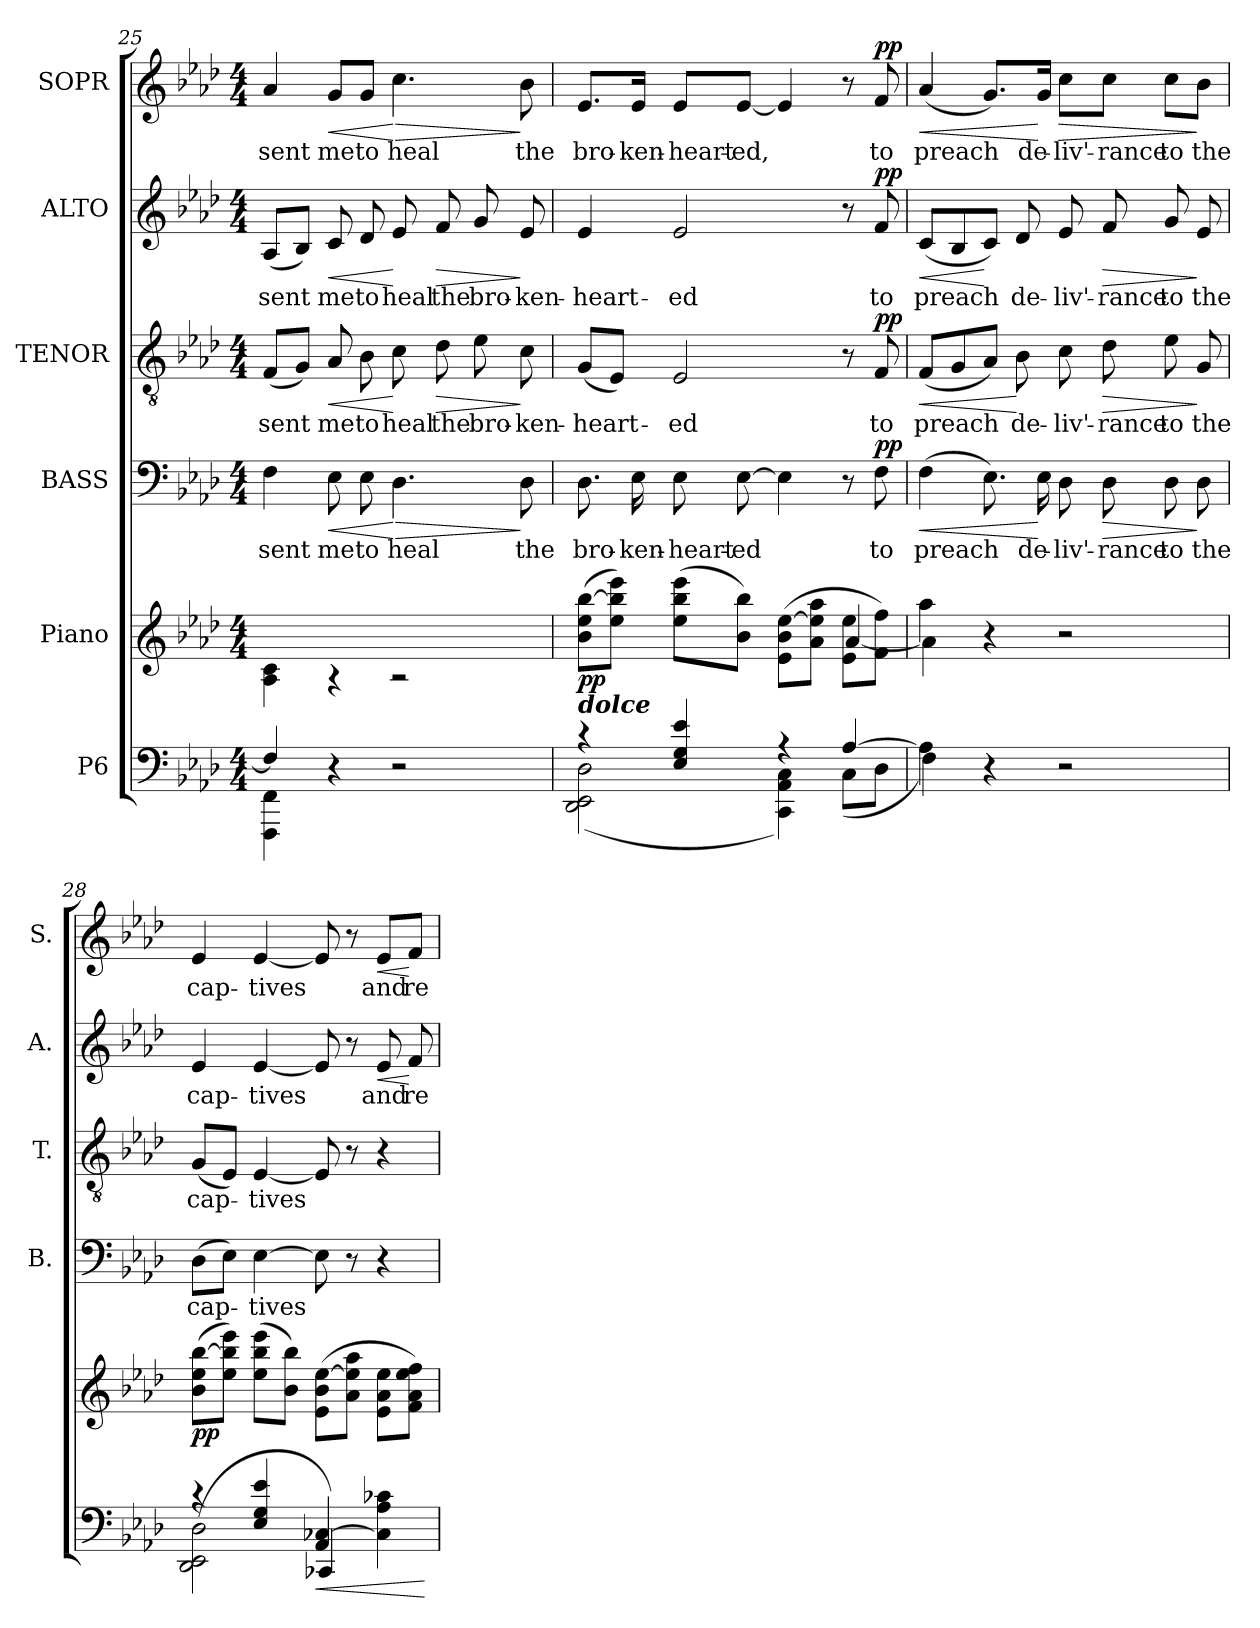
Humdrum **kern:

**kern	**dynam	**kern	**dynam	**kern	**text	**dynam	**kern	**text	**dynam	**kern	**text	**dynam	**kern	**text	**dynam
*part6	*part6	*part5	*part5	*part4	*part4	*part4	*part3	*part3	*part3	*part2	*part2	*part2	*part1	*part1	*part1
*staff6	*staff6	*staff5	*staff5	*staff4	*staff4	*staff4	*staff3	*staff3	*staff3	*staff2	*staff2	*staff2	*staff1	*staff1	*staff1
*I"P6	*	*I"Piano	*	*I"BASS	*	*	*I"TENOR	*	*	*I"ALTO	*	*	*I"SOPR	*	*
*	*	*	*	*I'B.	*	*	*I'T.	*	*	*I'A.	*	*	*I'S.	*	*
*clefF4	*	*clefG2	*	*clefF4	*	*	*clefGv2	*	*	*clefG2	*	*	*clefG2	*	*
*	*	*	*	*	*	*	*ITrd7c12	*	*	*	*	*	*	*	*
*k[b-e-a-d-]	*	*k[b-e-a-d-]	*	*k[b-e-a-d-]	*	*	*k[b-e-a-d-]	*	*	*k[b-e-a-d-]	*	*	*k[b-e-a-d-]	*	*
*A-:	*	*A-:	*	*A-:	*	*	*A-:	*	*	*A-:	*	*	*A-:	*	*
*M4/4	*	*M4/4	*	*M4/4	*	*	*M4/4	*	*	*M4/4	*	*	*M4/4	*	*
=25	=25	=25	=25	=25	=25	=25	=25	=25	=25	=25	=25	=25	=25	=25	=25
*^	*	*^	*	*	*	*	*	*	*	*	*	*	*	*	*
!	!	!	!	!	!	!	!LO:LY:b:color=#000000	!	!	!	!	!	!	!	!	!	!
!	!	!	!	!	!	!	!	!	!	!LO:LY:b:color=#000000	!	!	!	!	!	!	!
!	!	!	!	!	!	!	!	!	!	!	!	!	!LO:LY:b:color=#000000	!	!	!	!
!	!	!	!	!	!	!	!	!	!	!	!	!	!	!	!	!LO:LY:b:color=#000000	!
4Fi/]	4FFFi\ 4FFi	.	1ryy	4A-i\ 4ci	.	4Fi\	sent	.	(8FFi/L	sent	.	(8A-i/L	sent	.	4a-i/	sent	.
.	.	.	.	.	.	.	.	.	8GGi/J)	.	.	8B-i/J)	.	.	.	.	.
!	!	!	!	!	!	!	!LO:LY:b:color=#000000	!LO:HP:b	!	!	!	!	!	!	!	!	!
!	!	!	!	!	!	!	!	!	!	!LO:LY:b:color=#000000	!LO:HP:b	!	!	!	!	!	!
!	!	!	!	!	!	!	!	!	!	!	!	!	!LO:LY:b:color=#000000	!LO:HP:b	!	!	!
!	!	!	!	!	!	!	!	!	!	!	!	!	!	!	!	!LO:LY:b:color=#000000	!LO:HP:b
4r	4ryy	.	.	4r	.	8E-i\	me	<	8AA-i/	me	<	8ci/	me	<	8gi/L	me	<
!	!	!	!	!	!	!	!LO:LY:b:color=#000000	!	!	!	!	!	!	!	!	!	!
!	!	!	!	!	!	!	!	!	!	!LO:LY:b:color=#000000	!	!	!	!	!	!	!
!	!	!	!	!	!	!	!	!	!	!	!	!	!LO:LY:b:color=#000000	!	!	!	!
!	!	!	!	!	!	!	!	!	!	!	!	!	!	!	!	!LO:LY:b:color=#000000	!
.	.	.	.	.	.	8E-i\	to	.	8BB-i\	to	.	8d-i/	to	.	8gi/J	to	.
!	!	!	!	!	!	!	!LO:LY:b:color=#000000	!LO:HP:n=1:b	!	!	!	!	!	!	!	!	!
!	!	!	!	!	!	!	!	!	!	!LO:LY:b:color=#000000	!	!	!	!	!	!	!
!	!	!	!	!	!	!	!	!	!	!	!	!	!LO:LY:b:color=#000000	!	!	!	!
!	!	!	!	!	!	!	!	!	!	!	!	!	!	!	!	!LO:LY:b:color=#000000	!LO:HP:n=1:b
2r	2ryy	.	.	2r	.	4.D-i\	heal	[ >	8Ci\	heal	[	8e-i/	heal	[	4.cci\	heal	[ >
!	!	!	!	!	!	!	!	!	!	!LO:LY:b:color=#000000	!LO:HP:b	!	!	!	!	!	!
!	!	!	!	!	!	!	!	!	!	!	!	!	!LO:LY:b:color=#000000	!LO:HP:b	!	!	!
.	.	.	.	.	.	.	.	.	8D-i\	the	>	8fi/	the	>	.	.	.
!	!	!	!	!	!	!	!	!	!	!LO:LY:b:color=#000000	!	!	!	!	!	!	!
!	!	!	!	!	!	!	!	!	!	!	!	!	!LO:LY:b:color=#000000	!	!	!	!
.	.	.	.	.	.	.	.	.	8E-i\	bro-	.	8gi/	bro-	.	.	.	.
!	!	!	!	!	!	!	!LO:LY:b:color=#000000	!	!	!	!	!	!	!	!	!	!
!	!	!	!	!	!	!	!	!	!	!LO:LY:b:color=#000000	!	!	!	!	!	!	!
!	!	!	!	!	!	!	!	!	!	!	!	!	!LO:LY:b:color=#000000	!	!	!	!
!	!	!	!	!	!	!	!	!	!	!	!	!	!	!	!	!LO:LY:b:color=#000000	!
.	.	.	.	.	.	8D-i\	the	]	8Ci\	-ken -	]	8e-i/	-ken -	]	8b-i\	the	]
!!LO:LB:g=z
=26	=26	=26	=26	=26	=26	=26	=26	=26	=26	=26	=26	=26	=26	=26	=26	=26	=26
!	!	!	!	!	!	!	!LO:LY:b:color=#000000	!	!	!	!	!	!	!	!	!	!
!	!	!	!	!	!	!	!	!	!	!LO:LY:b:color=#000000	!	!	!	!	!	!	!
!	!	!	!	!	!	!	!	!	!	!	!	!	!LO:LY:b:color=#000000	!	!	!	!
!	!	!	!LO:TX:b:Bi:t=dolce	!	!	!	!	!	!	!	!	!	!	!	!	!	!
!	!	!	!	!	!	!	!	!	!	!	!	!	!	!	!	!LO:LY:b:color=#000000	!
4r	(2DD-i\ 2EE-i 2D-i	.	(8b-i\ 8ee-i [8bb-iL	2ryy	pp	8.D-i\	bro-	.	(8GGi/L	- heart-	.	4e-i/	- heart-	.	8.e-i/L	bro-	.
.	.	.	8ee-i\ 8bb-i] 8eee-iJ)	.	.	.	.	.	8EE-i/J)	.	.	.	.	.	.	.	.
!	!	!	!	!	!	!	!LO:LY:b:color=#000000	!	!	!	!	!	!	!	!	!	!
!	!	!	!	!	!	!	!	!	!	!	!	!	!	!	!	!LO:LY:b:color=#000000	!
.	.	.	.	.	.	16E-i\	-ken-	.	.	.	.	.	.	.	16e-i/Jk	-ken-	.
!	!	!	!	!	!	!	!LO:LY:b:color=#000000	!	!	!	!	!	!	!	!	!	!
!	!	!	!	!	!	!	!	!	!	!LO:LY:b:color=#000000	!	!	!	!	!	!	!
!	!	!	!	!	!	!	!	!	!	!	!	!	!LO:LY:b:color=#000000	!	!	!	!
!	!	!	!	!	!	!	!	!	!	!	!	!	!	!	!	!LO:LY:b:color=#000000	!
4E-i/ 4Gi 4e-i	.	.	(8ee-i\ 8bb-i 8eee-iL	.	.	8E-i\	-heart-	.	2EE-i/	-ed	.	2e-i/	-ed	.	8e-i/L	-heart-	.
!	!	!	!	!	!	!	!LO:LY:b:color=#000000	!	!	!	!	!	!	!	!	!	!
!	!	!	!	!	!	!	!	!	!	!	!	!	!	!	!	!LO:LY:b:color=#000000	!
.	.	.	8b-i\ 8bb-iJ)	.	.	[8E-i\	-ed	.	.	.	.	.	.	.	[8e-i/J	-ed,	.
4r	4CCi\ 4AA-i 4Ci)	.	(8e-i\ 8b-i [8ee-iL	4ryy	.	4E-i\]	.	.	.	.	.	.	.	.	4e-i/]	.	.
.	.	.	8a-i\ 8ee-i] 8aa-iJ	.	.	.	.	.	.	.	.	.	.	.	.	.	.
[4A-i/	(8Ci\L	.	8e-i\ 8ee-iL	[4a-i/	.	8r	.	.	8r	.	.	8r	.	.	8r	.	.
!	!	!	!	!	!	!	!LO:LY:b:color=#000000	!	!	!	!	!	!	!	!	!	!
!	!	!	!	!	!	!	!	!	!	!LO:LY:b:color=#000000	!	!	!	!	!	!	!
!	!	!	!	!	!	!	!	!	!	!	!	!	!LO:LY:b:color=#000000	!	!	!	!
!	!	!	!	!	!	!	!	!	!	!	!	!	!	!	!	!LO:LY:b:color=#000000	!
.	8D-i\J	.	8fi\ 8ffiJ)	.	.	8Fi\	to	pp	8FFi/	to	pp	8fi/	to	pp	8fi/	to	pp
=27	=27	=27	=27	=27	=27	=27	=27	=27	=27	=27	=27	=27	=27	=27	=27	=27	=27
!	!	!	!	!	!	!	!LO:LY:b:color=#000000	!LO:HP:b	!	!	!	!	!	!	!	!	!
!	!	!	!	!	!	!	!	!	!	!LO:LY:b:color=#000000	!LO:HP:b	!	!	!	!	!	!
!	!	!	!	!	!	!	!	!	!	!	!	!	!LO:LY:b:color=#000000	!LO:HP:b	!	!	!
!	!	!	!	!	!	!	!	!	!	!	!	!	!	!	!	!LO:LY:b:color=#000000	!LO:HP:b
4A-i\]	4Fi\)	.	4aa-i\	4a-i\]	.	(4Fi\	preach	<	(8FFi/L	preach	<	(8ci/L	preach	<	(4a-i/	preach	<
.	.	.	.	.	.	.	.	.	8GGi/	.	.	8B-i/	.	.	.	.	.
4r	4ryy	.	4r	4ryy	.	8.E-i\)	.	.	8AA-i/J)	.	.	8ci/J)	.	[	8.gi/L)	.	.
!	!	!	!	!	!	!	!	!	!	!LO:LY:b:color=#000000	!	!	!	!	!	!	!
!	!	!	!	!	!	!	!	!	!	!	!	!	!LO:LY:b:color=#000000	!	!	!	!
.	.	.	.	.	.	.	.	.	8BB-i\	de-	[	8d-i/	de-	.	.	.	.
!	!	!	!	!	!	!	!LO:LY:b:color=#000000	!	!	!	!	!	!	!	!	!	!
!	!	!	!	!	!	!	!	!	!	!	!	!	!	!	!	!LO:LY:b:color=#000000	!
.	.	.	.	.	.	16E-i\	de-	[	.	.	.	.	.	.	16gi/Jk	de-	[
!	!	!	!	!	!	!	!LO:LY:b:color=#000000	!	!	!	!	!	!	!	!	!	!
!	!	!	!	!	!	!	!	!	!	!LO:LY:b:color=#000000	!	!	!	!	!	!	!
!	!	!	!	!	!	!	!	!	!	!	!	!	!LO:LY:b:color=#000000	!	!	!	!
!	!	!	!	!	!	!	!	!	!	!	!	!	!	!	!	!LO:LY:b:color=#000000	!LO:HP:b
2r	2ryy	.	2r	2ryy	.	8D-i\	-liv'-	.	8Ci\	-liv'-	.	8e-i/	-liv'-	.	8cci\L	-liv'-	>
!	!	!	!	!	!	!	!LO:LY:b:color=#000000	!LO:HP:b	!	!	!	!	!	!	!	!	!
!	!	!	!	!	!	!	!	!	!	!LO:LY:b:color=#000000	!LO:HP:b	!	!	!	!	!	!
!	!	!	!	!	!	!	!	!	!	!	!	!	!LO:LY:b:color=#000000	!LO:HP:b	!	!	!
!	!	!	!	!	!	!	!	!	!	!	!	!	!	!	!	!LO:LY:b:color=#000000	!
.	.	.	.	.	.	8D-i\	-rance	>	8D-i\	-rance	>	8fi/	-rance	>	8cci\J	-rance	.
!	!	!	!	!	!	!	!LO:LY:b:color=#000000	!	!	!	!	!	!	!	!	!	!
!	!	!	!	!	!	!	!	!	!	!LO:LY:b:color=#000000	!	!	!	!	!	!	!
!	!	!	!	!	!	!	!	!	!	!	!	!	!LO:LY:b:color=#000000	!	!	!	!
!	!	!	!	!	!	!	!	!	!	!	!	!	!	!	!	!LO:LY:b:color=#000000	!
.	.	.	.	.	.	8D-i\	to	.	8E-i\	to	.	8gi/	to	.	8cci\L	to	.
!	!	!	!	!	!	!	!LO:LY:b:color=#000000	!	!	!	!	!	!	!	!	!	!
!	!	!	!	!	!	!	!	!	!	!LO:LY:b:color=#000000	!	!	!	!	!	!	!
!	!	!	!	!	!	!	!	!	!	!	!	!	!LO:LY:b:color=#000000	!	!	!	!
!	!	!	!	!	!	!	!	!	!	!	!	!	!	!	!	!LO:LY:b:color=#000000	!
.	.	.	.	.	.	8D-i\	the	]	8GGi/	the	]	8e-i/	the	]	8b-i\J	the	]
*	*	*	*v	*v	*	*	*	*	*	*	*	*	*	*	*	*	*
=28	=28	=28	=28	=28	=28	=28	=28	=28	=28	=28	=28	=28	=28	=28	=28	=28
!	!	!	!	!	!	!LO:LY:b:color=#000000	!	!	!	!	!	!	!	!	!	!
!	!	!	!	!	!	!	!	!	!LO:LY:b:color=#000000	!	!	!	!	!	!	!
!	!	!	!	!	!	!	!	!	!	!	!	!LO:LY:b:color=#000000	!	!	!	!
!	!	!	!	!	!	!	!	!	!	!	!	!	!	!	!LO:LY:b:color=#000000	!
4r	(2DD-i\ 2EE-i 2D-i	.	(8b-i\ 8ee-i [8bb-iL	pp	(8D-i\L	cap-	.	(8GGi/L	cap-	.	4e-i/	cap-	.	4e-i/	cap-	.
.	.	.	8ee-i\ 8bb-i] 8eee-iJ)	.	8E-i\J)	.	.	8EE-i/J)	.	.	.	.	.	.	.	.
!	!	!	!	!	!	!LO:LY:b:color=#000000	!	!	!	!	!	!	!	!	!	!
!	!	!	!	!	!	!	!	!	!LO:LY:b:color=#000000	!	!	!	!	!	!	!
!	!	!	!	!	!	!	!	!	!	!	!	!LO:LY:b:color=#000000	!	!	!	!
!	!	!	!	!	!	!	!	!	!	!	!	!	!	!	!LO:LY:b:color=#000000	!
4E-i/ 4Gi 4e-i	.	.	(8ee-i\ 8bb-i 8eee-iL	.	[4E-i\	-tives	.	[4EE-i/	-tives	.	[4e-i/	-tives	.	[4e-i/	-tives	.
.	.	.	8b-i\ 8bb-iJ)	.	.	.	.	.	.	.	.	.	.	.	.	.
!	!	!LO:HP:b	!	!	!	!	!	!	!	!	!	!	!	!	!	!
4AA-i/ [4C-Xi	4CC-Xi/)	<	(8e-i\ 8b-i [8ee-iL	.	8E-i\]	.	.	8EE-i/]	.	.	8e-i/]	.	.	8e-i/]	.	.
.	.	.	8a-i\ 8ee-i] 8aa-iJ	.	8r	.	.	8r	.	.	8r	.	.	8r	.	.
!	!	!	!	!	!	!	!	!	!	!	!	!LO:LY:b:color=#000000	!LO:HP:b	!	!	!
!	!	!	!	!	!	!	!	!	!	!	!	!	!	!	!LO:LY:b:color=#000000	!LO:HP:b
4C-i\] 4A-i 4c-Xi	4ryy	.	8e-i\ 8a-i 8ee-iL	.	4r	.	.	4r	.	.	8e-i/	and	<	8e-i/L	and	<
!	!	!	!	!	!	!	!	!	!	!	!	!LO:LY:b:color=#000000	!	!	!	!
!	!	!	!	!	!	!	!	!	!	!	!	!	!	!	!LO:LY:b:color=#000000	!
.	.	.	8fi\ 8a-i 8ee-i 8ffiJ)	.	.	.	.	.	.	.	8fi/	re -	[	8fi/J	re -	[
*v	*v	*	*	*	*	*	*	*	*	*	*	*	*	*	*	*
.	[	.	.	.	.	.	.	.	.	.	.	.	.	.	.
=	=	=	=	=	=	=	=	=	=	=	=	=	=	=	=
*-	*-	*-	*-	*-	*-	*-	*-	*-	*-	*-	*-	*-	*-	*-	*-
